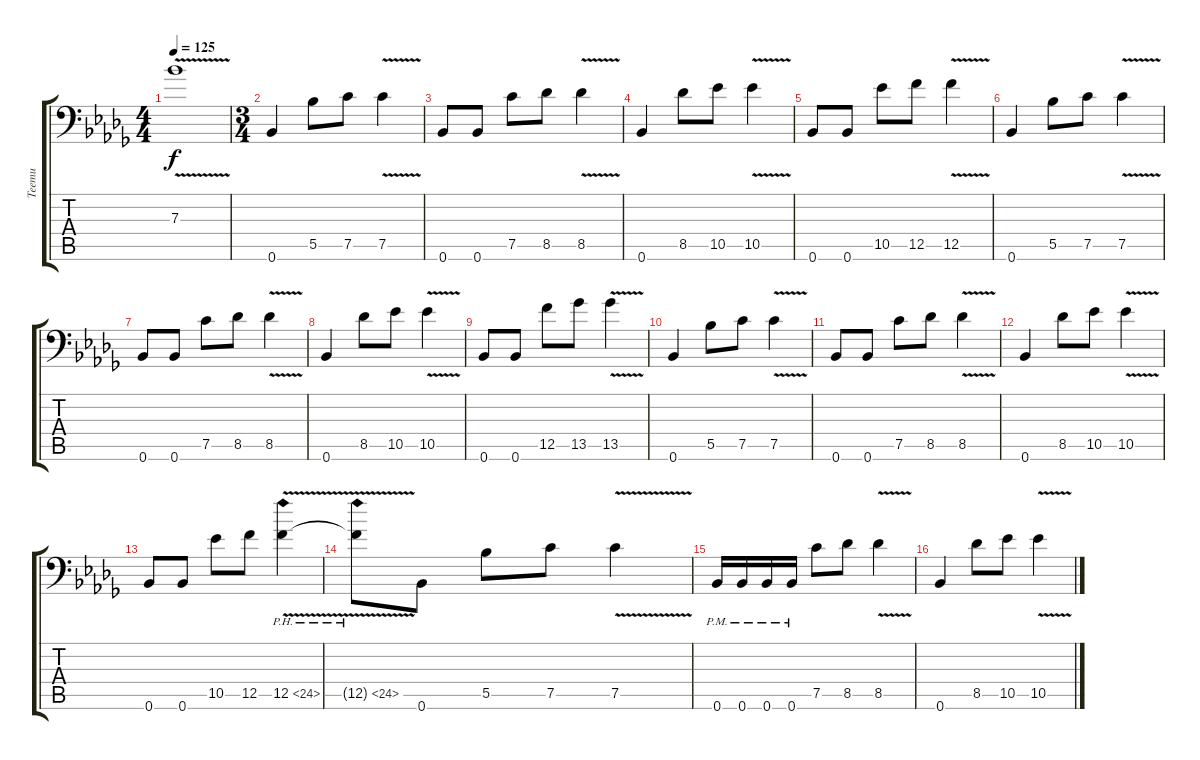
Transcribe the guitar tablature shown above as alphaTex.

\track ("Teemu" "Teemu") {instrument distortionguitar}
\staff {score tabs}
\tuning (C4 G3 Eb3 Bb2 F2 Bb1) {hide}
\ts (4 4)
\tempo 125
\clef f4
\ks bbminor
7.3{v}.1{dy f} |
\ts (3 4)
0.6.4 5.5.8 7.5.8 7.5{v}.4 |
0.6.8 0.6.8 7.5.8 8.5.8 8.5{v}.4 |
0.6.4 8.5.8 10.5.8 10.5{v}.4 |
0.6.8 0.6.8 10.5.8 12.5.8 12.5{v}.4 |
0.6.4 5.5.8 7.5.8 7.5{v}.4 |
0.6.8 0.6.8 7.5.8 8.5.8 8.5{v}.4 |
0.6.4 8.5.8 10.5.8 10.5{v}.4 |
0.6.8 0.6.8 12.5.8 13.5.8 13.5{v}.4 |
0.6.4 5.5.8 7.5.8 7.5{v}.4 |
0.6.8 0.6.8 7.5.8 8.5.8 8.5{v}.4 |
0.6.4 8.5.8 10.5.8 10.5{v}.4 |
0.6.8 0.6.8 10.5.8 12.5.8 12.5{ph 12 v}.4 |
12.5{ph 12 v t}.8 0.6.8 5.5.8 7.5.8 7.5{v}.4 |
0.6{pm}.16 0.6{pm}.16 0.6{pm}.16 0.6{pm}.16 7.5.8 8.5.8 8.5{v}.4 |
0.6.4 8.5.8 10.5.8 10.5{v}.4
